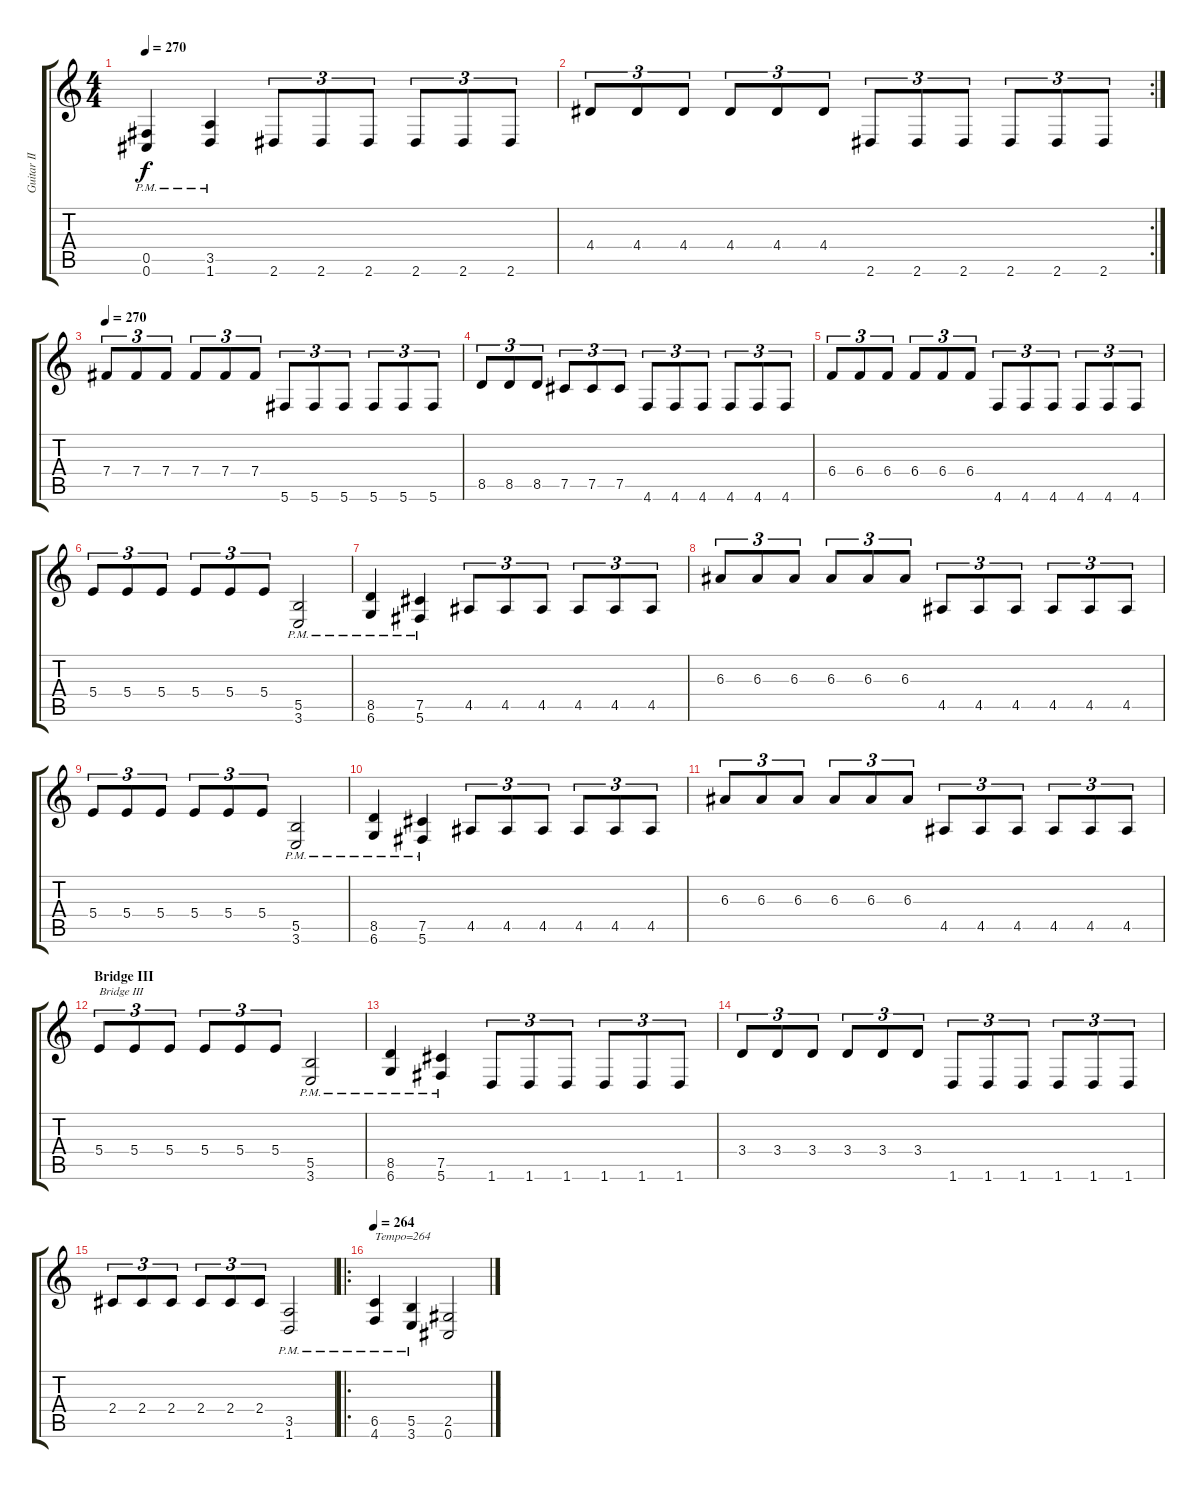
\track ("Guitar II [Guy Marchais]" "Guitar II ") {instrument distortionguitar}
\staff {score tabs}
\tuning (Db4 Ab3 E3 B2 Gb2 Db2) {hide}
\ts (4 4)
\tempo 270
\clef g2
\ks c
(0.5{pm} 0.6{pm}).4{dy f} (3.5{pm} 1.6{pm}).4 2.6.8{tu (3 2)} 2.6.8{tu (3 2)} 2.6.8{tu (3 2)} 2.6.8{tu (3 2)} 2.6.8{tu (3 2)} 2.6.8{tu (3 2)} |
\rc 2
4.4.8{tu (3 2)} 4.4.8{tu (3 2)} 4.4.8{tu (3 2)} 4.4.8{tu (3 2)} 4.4.8{tu (3 2)} 4.4.8{tu (3 2)} 2.6.8{tu (3 2)} 2.6.8{tu (3 2)} 2.6.8{tu (3 2)} 2.6.8{tu (3 2)} 2.6.8{tu (3 2)} 2.6.8{tu (3 2)} |
\tempo 270
7.4.8{tu (3 2)} 7.4.8{tu (3 2)} 7.4.8{tu (3 2)} 7.4.8{tu (3 2)} 7.4.8{tu (3 2)} 7.4.8{tu (3 2)} 5.6.8{tu (3 2)} 5.6.8{tu (3 2)} 5.6.8{tu (3 2)} 5.6.8{tu (3 2)} 5.6.8{tu (3 2)} 5.6.8{tu (3 2)} |
8.5.8{tu (3 2)} 8.5.8{tu (3 2)} 8.5.8{tu (3 2)} 7.5.8{tu (3 2)} 7.5.8{tu (3 2)} 7.5.8{tu (3 2)} 4.6.8{tu (3 2)} 4.6.8{tu (3 2)} 4.6.8{tu (3 2)} 4.6.8{tu (3 2)} 4.6.8{tu (3 2)} 4.6.8{tu (3 2)} |
6.4.8{tu (3 2)} 6.4.8{tu (3 2)} 6.4.8{tu (3 2)} 6.4.8{tu (3 2)} 6.4.8{tu (3 2)} 6.4.8{tu (3 2)} 4.6.8{tu (3 2)} 4.6.8{tu (3 2)} 4.6.8{tu (3 2)} 4.6.8{tu (3 2)} 4.6.8{tu (3 2)} 4.6.8{tu (3 2)} |
5.4.8{tu (3 2)} 5.4.8{tu (3 2)} 5.4.8{tu (3 2)} 5.4.8{tu (3 2)} 5.4.8{tu (3 2)} 5.4.8{tu (3 2)} (5.5{pm} 3.6{pm}).2 |
(8.5{pm} 6.6{pm}).4 (7.5{pm} 5.6{pm}).4 4.5.8{tu (3 2)} 4.5.8{tu (3 2)} 4.5.8{tu (3 2)} 4.5.8{tu (3 2)} 4.5.8{tu (3 2)} 4.5.8{tu (3 2)} |
6.3.8{tu (3 2)} 6.3.8{tu (3 2)} 6.3.8{tu (3 2)} 6.3.8{tu (3 2)} 6.3.8{tu (3 2)} 6.3.8{tu (3 2)} 4.5.8{tu (3 2)} 4.5.8{tu (3 2)} 4.5.8{tu (3 2)} 4.5.8{tu (3 2)} 4.5.8{tu (3 2)} 4.5.8{tu (3 2)} |
5.4.8{tu (3 2)} 5.4.8{tu (3 2)} 5.4.8{tu (3 2)} 5.4.8{tu (3 2)} 5.4.8{tu (3 2)} 5.4.8{tu (3 2)} (5.5{pm} 3.6{pm}).2 |
(8.5{pm} 6.6{pm}).4 (7.5{pm} 5.6{pm}).4 4.5.8{tu (3 2)} 4.5.8{tu (3 2)} 4.5.8{tu (3 2)} 4.5.8{tu (3 2)} 4.5.8{tu (3 2)} 4.5.8{tu (3 2)} |
6.3.8{tu (3 2)} 6.3.8{tu (3 2)} 6.3.8{tu (3 2)} 6.3.8{tu (3 2)} 6.3.8{tu (3 2)} 6.3.8{tu (3 2)} 4.5.8{tu (3 2)} 4.5.8{tu (3 2)} 4.5.8{tu (3 2)} 4.5.8{tu (3 2)} 4.5.8{tu (3 2)} 4.5.8{tu (3 2)} |
\section ("" "Bridge III")
5.4.8{tu (3 2) txt "Bridge III"} 5.4.8{tu (3 2)} 5.4.8{tu (3 2)} 5.4.8{tu (3 2)} 5.4.8{tu (3 2)} 5.4.8{tu (3 2)} (5.5{pm} 3.6{pm}).2 |
(8.5{pm} 6.6{pm}).4 (7.5{pm} 5.6{pm}).4 1.6.8{tu (3 2)} 1.6.8{tu (3 2)} 1.6.8{tu (3 2)} 1.6.8{tu (3 2)} 1.6.8{tu (3 2)} 1.6.8{tu (3 2)} |
3.4.8{tu (3 2)} 3.4.8{tu (3 2)} 3.4.8{tu (3 2)} 3.4.8{tu (3 2)} 3.4.8{tu (3 2)} 3.4.8{tu (3 2)} 1.6.8{tu (3 2)} 1.6.8{tu (3 2)} 1.6.8{tu (3 2)} 1.6.8{tu (3 2)} 1.6.8{tu (3 2)} 1.6.8{tu (3 2)} |
2.4.8{tu (3 2)} 2.4.8{tu (3 2)} 2.4.8{tu (3 2)} 2.4.8{tu (3 2)} 2.4.8{tu (3 2)} 2.4.8{tu (3 2)} (3.5{pm} 1.6{pm}).2 |
\ro
\tempo 264
(6.5{pm} 4.6{pm}).4{txt "Tempo=264"} (5.5{pm} 3.6{pm}).4 (2.5 0.6).2
